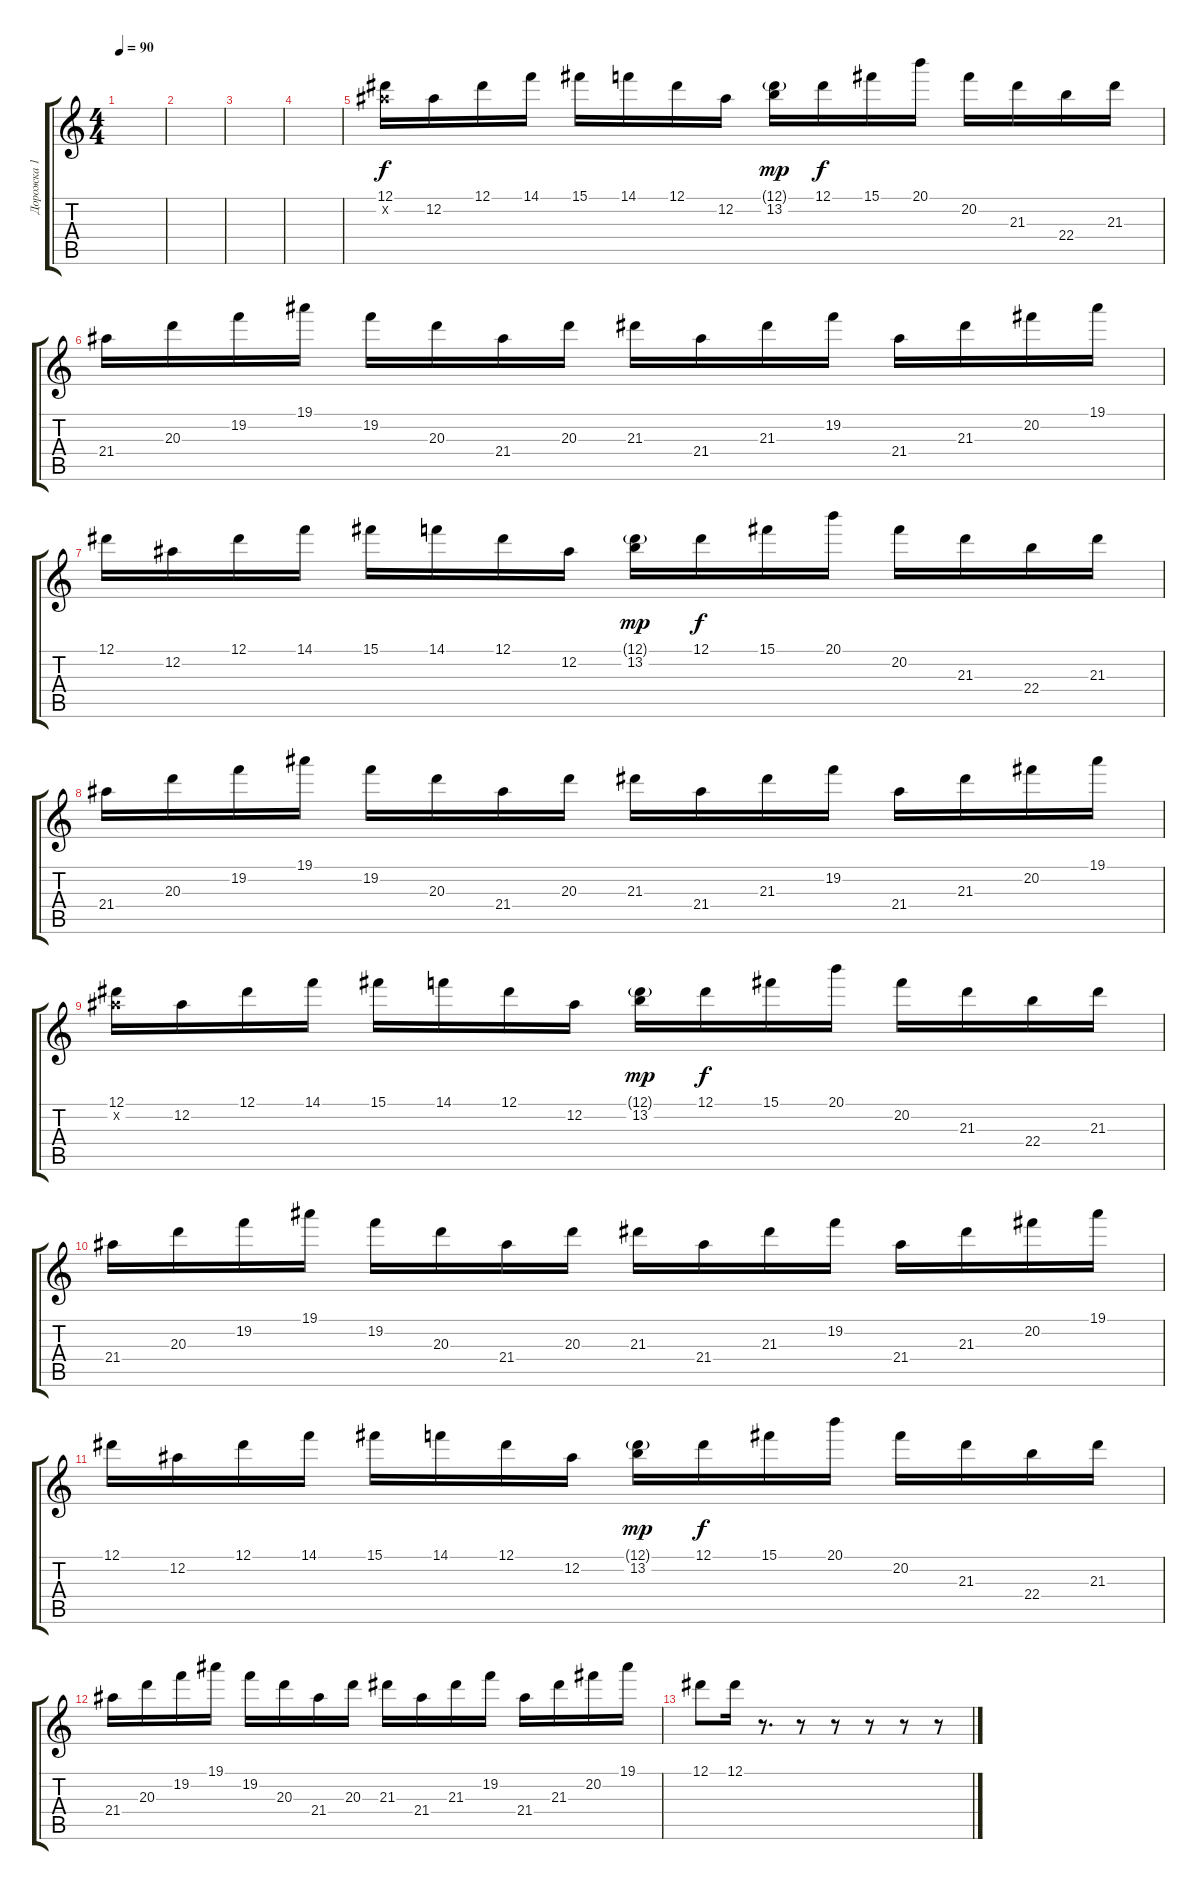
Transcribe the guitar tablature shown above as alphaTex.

\track ("Дорожка 1" "Дорожка 1") {instrument distortionguitar}
\staff {score tabs}
\tuning (Eb4 Bb3 Gb3 Db3 Ab2 Eb2) {hide}
\ts (4 4)
\tempo 90
\clef g2
\ks c
|
|
|
|
(12.1 12.2{x}).16 12.2.16 12.1.16 14.1.16 15.1.16 14.1.16 12.1.16 12.2.16 (12.1{g} 13.2).16{dy mp} 12.1.16{dy f} 15.1.16 20.1.16 20.2.16 21.3.16 22.4.16 21.3.16 |
21.4.16 20.3.16 19.2.16 19.1.16 19.2.16 20.3.16 21.4.16 20.3.16 21.3.16 21.4.16 21.3.16 19.2.16 21.4.16 21.3.16 20.2.16 19.1.16 |
12.1.16 12.2.16 12.1.16 14.1.16 15.1.16 14.1.16 12.1.16 12.2.16 (12.1{g} 13.2).16{dy mp} 12.1.16{dy f} 15.1.16 20.1.16 20.2.16 21.3.16 22.4.16 21.3.16 |
21.4.16 20.3.16 19.2.16 19.1.16 19.2.16 20.3.16 21.4.16 20.3.16 21.3.16 21.4.16 21.3.16 19.2.16 21.4.16 21.3.16 20.2.16 19.1.16 |
(12.1 12.2{x}).16 12.2.16 12.1.16 14.1.16 15.1.16 14.1.16 12.1.16 12.2.16 (12.1{g} 13.2).16{dy mp} 12.1.16{dy f} 15.1.16 20.1.16 20.2.16 21.3.16 22.4.16 21.3.16 |
21.4.16 20.3.16 19.2.16 19.1.16 19.2.16 20.3.16 21.4.16 20.3.16 21.3.16 21.4.16 21.3.16 19.2.16 21.4.16 21.3.16 20.2.16 19.1.16 |
12.1.16 12.2.16 12.1.16 14.1.16 15.1.16 14.1.16 12.1.16 12.2.16 (12.1{g} 13.2).16{dy mp} 12.1.16{dy f} 15.1.16 20.1.16 20.2.16 21.3.16 22.4.16 21.3.16 |
21.4.16 20.3.16 19.2.16 19.1.16 19.2.16 20.3.16 21.4.16 20.3.16 21.3.16 21.4.16 21.3.16 19.2.16 21.4.16 21.3.16 20.2.16 19.1.16 |
12.1.8 12.1.16 r.8{d} r.8 r.8 r.8 r.8 r.8
